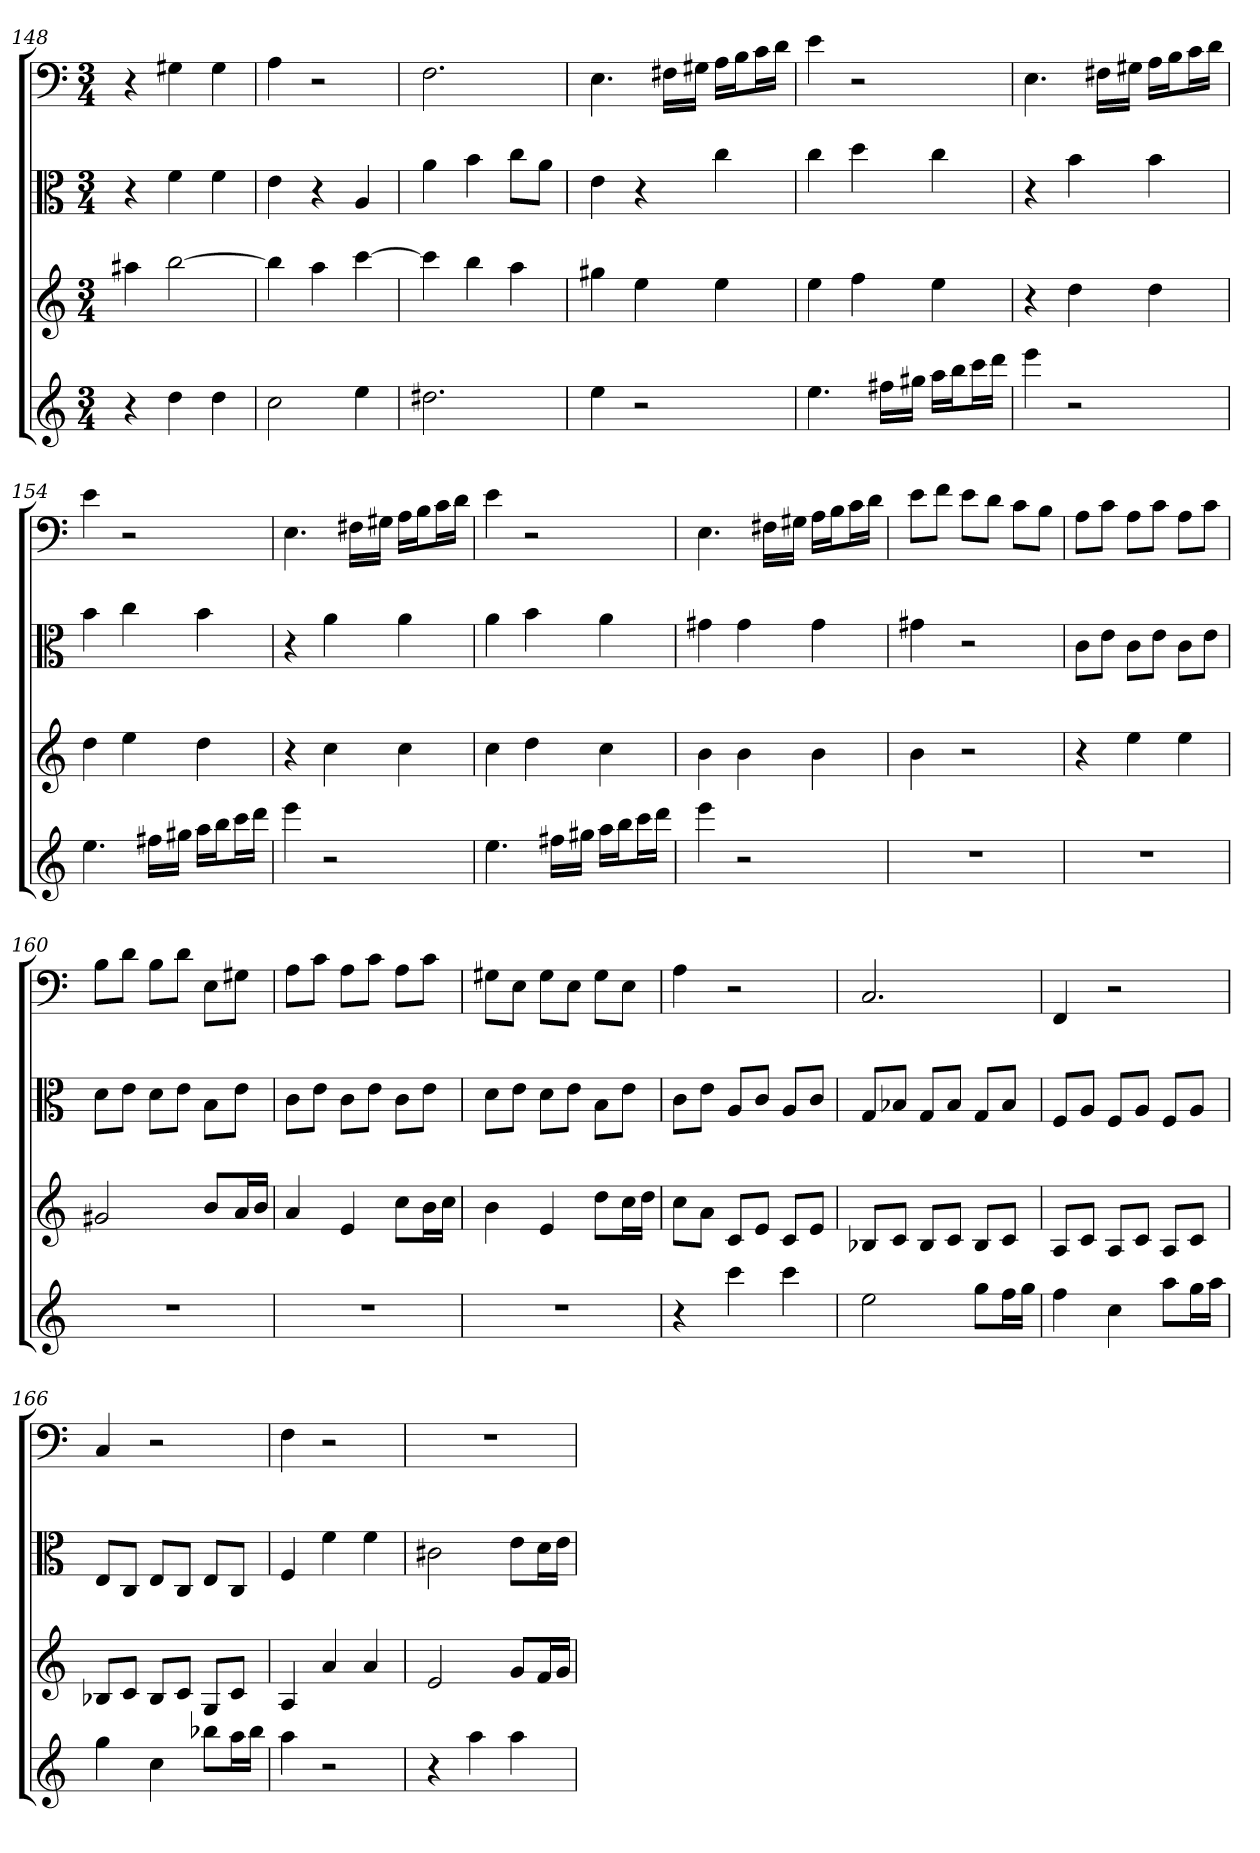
**kern	**kern	**kern	**kern
*part4	*part3	*part2	*part1
*staff4	*staff3	*staff2	*staff1
*	*	*clefC3	*clefF4
*k[]	*k[]	*k[]	*k[]
*C:	*C:	*C:	*C:
*M3/4	*M3/4	*M3/4	*M3/4
=148	=148	=148	=148
4r	4aa#X	4r	4r
4dd	[2bb	4f	4G#X
4dd	.	4f	4G#
=149	=149	=149	=149
2cc	4bb]	4e	4A
.	4aa	4r	2r
4ee	[4ccc	4A	.
=150	=150	=150	=150
2.dd#X	4ccc]	4a	2.F
.	4bb	4b	.
.	4aa	8cc\L	.
.	.	8a\J	.
=151	=151	=151	=151
4ee	4gg#X	4e	4.E
2r	4ee	4r	.
.	.	.	16F#X\LL
.	.	.	16G#X\JJ
.	4ee	4cc	16A\LL
.	.	.	16B\J
.	.	.	16c\L
.	.	.	16d\JJ
=152	=152	=152	=152
4.ee	4ee	4cc	4e
.	4ff	4dd	2r
16ff#XLL	.	.	.
16gg#XJJ	.	.	.
16aaLL	4ee	4cc	.
16bbJ	.	.	.
16cccL	.	.	.
16dddJJ	.	.	.
=153	=153	=153	=153
4eee	4r	4r	4.E
2r	4dd	4b	.
.	.	.	16F#X\LL
.	.	.	16G#X\JJ
.	4dd	4b	16A\LL
.	.	.	16B\J
.	.	.	16c\L
.	.	.	16d\JJ
=154	=154	=154	=154
4.ee	4dd	4b	4e
.	4ee	4cc	2r
16ff#XLL	.	.	.
16gg#XJJ	.	.	.
16aaLL	4dd	4b	.
16bbJ	.	.	.
16cccL	.	.	.
16dddJJ	.	.	.
=155	=155	=155	=155
4eee	4r	4r	4.E
2r	4cc	4a	.
.	.	.	16F#X\LL
.	.	.	16G#X\JJ
.	4cc	4a	16A\LL
.	.	.	16B\J
.	.	.	16c\L
.	.	.	16d\JJ
=156	=156	=156	=156
4.ee	4cc	4a	4e
.	4dd	4b	2r
16ff#XLL	.	.	.
16gg#XJJ	.	.	.
16aaLL	4cc	4a	.
16bbJ	.	.	.
16cccL	.	.	.
16dddJJ	.	.	.
=157	=157	=157	=157
4eee	4b	4g#X	4.E
2r	4b	4g#	.
.	.	.	16F#X\LL
.	.	.	16G#X\JJ
.	4b	4g#	16A\LL
.	.	.	16B\J
.	.	.	16c\L
.	.	.	16d\JJ
=158	=158	=158	=158
2.r	4b	4g#X	8e\L
.	.	.	8f\J
.	2r	2r	8e\L
.	.	.	8d\J
.	.	.	8c\L
.	.	.	8B\J
=159	=159	=159	=159
2.r	4r	8c\L	8A\L
.	.	8e\J	8c\J
.	4ee	8c\L	8A\L
.	.	8e\J	8c\J
.	4ee	8c\L	8A\L
.	.	8e\J	8c\J
=160	=160	=160	=160
2.r	2g#X	8d\L	8B\L
.	.	8e\J	8d\J
.	.	8d\L	8B\L
.	.	8e\J	8d\J
.	8bL	8B\L	8E\L
.	16aL	8e\J	8G#X\J
.	16bJJ	.	.
=161	=161	=161	=161
2.r	4a	8c\L	8A\L
.	.	8e\J	8c\J
.	4e	8c\L	8A\L
.	.	8e\J	8c\J
.	8ccL	8c\L	8A\L
.	16bL	8e\J	8c\J
.	16ccJJ	.	.
=162	=162	=162	=162
2.r	4b	8d\L	8G#X\L
.	.	8e\J	8E\J
.	4e	8d\L	8G#\L
.	.	8e\J	8E\J
.	8ddL	8B\L	8G#\L
.	16ccL	8e\J	8E\J
.	16ddJJ	.	.
=163	=163	=163	=163
4r	8ccL	8c\L	4A
.	8aJ	8e\J	.
4ccc	8cL	8A/L	2r
.	8eJ	8c/J	.
4ccc	8cL	8A/L	.
.	8eJ	8c/J	.
=164	=164	=164	=164
2ee	8B-XL	8G/L	2.C
.	8cJ	8B-X/J	.
.	8B-L	8G/L	.
.	8cJ	8B-/J	.
8ggL	8B-L	8G/L	.
16ffL	8cJ	8B-/J	.
16ggJJ	.	.	.
=165	=165	=165	=165
4ff	8AL	8F/L	4FF
.	8cJ	8A/J	.
4cc	8AL	8F/L	2r
.	8cJ	8A/J	.
8aaL	8AL	8F/L	.
16ggL	8cJ	8A/J	.
16aaJJ	.	.	.
=166	=166	=166	=166
4gg	8B-XL	8E/L	4C
.	8cJ	8C/J	.
4cc	8B-L	8E/L	2r
.	8cJ	8C/J	.
8bb-XL	8GL	8E/L	.
16aaL	8cJ	8C/J	.
16bb-JJ	.	.	.
=167	=167	=167	=167
4aa	4A	4F	4F
2r	4a	4f	2r
.	4a	4f	.
=168	=168	=168	=168
4r	2e	2c#X	2.r
4aa	.	.	.
4aa	8gL	8e\L	.
.	16fL	16d\L	.
.	16gJJ	16e\JJ	.
=	=	=	=
*-	*-	*-	*-
